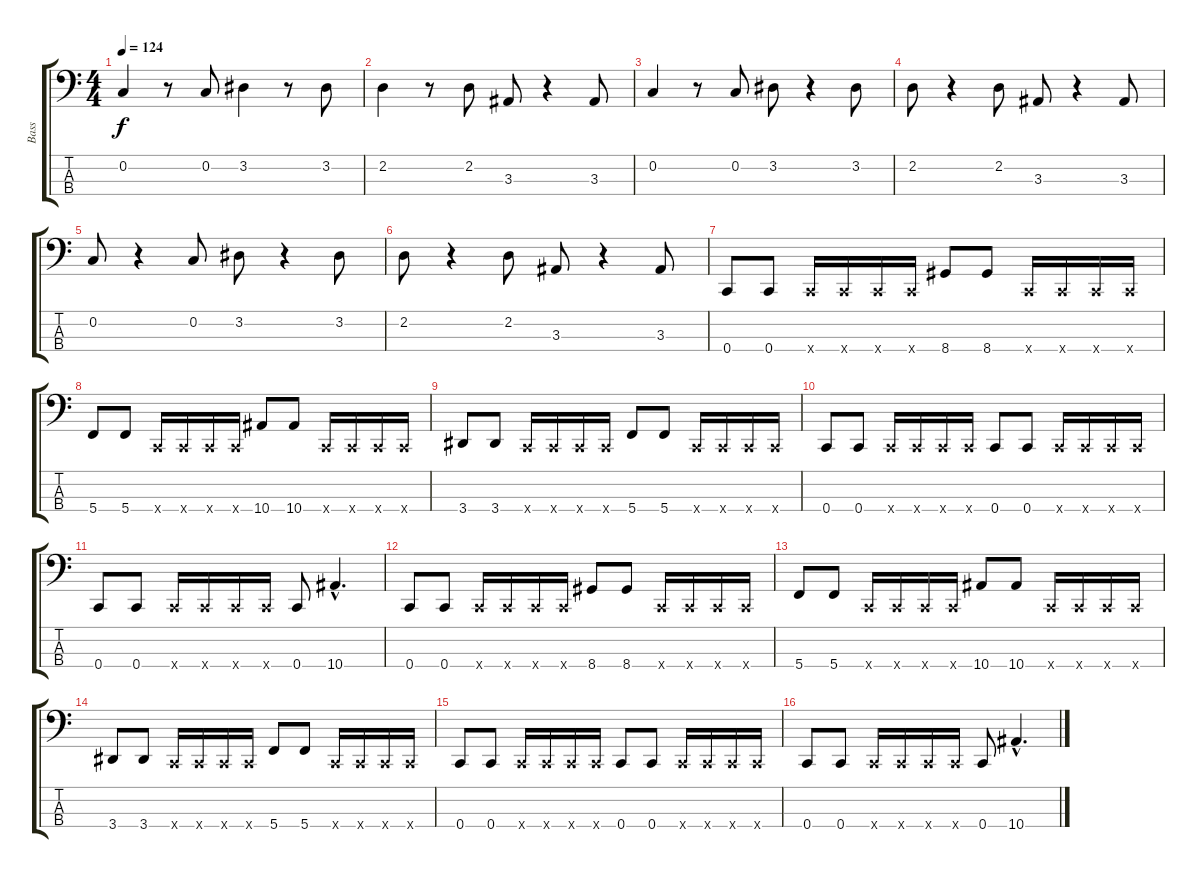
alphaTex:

\track ("Bass" "Bass") {instrument electricbassfinger}
\staff {score tabs}
\tuning (F2 C2 G1 C1) {hide}
\ts (4 4)
\tempo 124
\clef f4
\ks c
0.2.4{dy f} r.8 0.2.8 3.2.4 r.8 3.2.8 |
2.2.4 r.8 2.2.8 3.3.8 r.4 3.3.8 |
0.2.4 r.8 0.2.8 3.2.8 r.4 3.2.8 |
2.2.8 r.4 2.2.8 3.3.8 r.4 3.3.8 |
0.2.8 r.4 0.2.8 3.2.8 r.4 3.2.8 |
2.2.8 r.4 2.2.8 3.3.8 r.4 3.3.8 |
0.4.8 0.4.8 0.4{x}.16 0.4{x}.16 0.4{x}.16 0.4{x}.16 8.4.8 8.4.8 0.4{x}.16 0.4{x}.16 0.4{x}.16 0.4{x}.16 |
5.4.8 5.4.8 0.4{x}.16 0.4{x}.16 0.4{x}.16 0.4{x}.16 10.4.8 10.4.8 0.4{x}.16 0.4{x}.16 0.4{x}.16 0.4{x}.16 |
3.4.8 3.4.8 0.4{x}.16 0.4{x}.16 0.4{x}.16 0.4{x}.16 5.4.8 5.4.8 0.4{x}.16 0.4{x}.16 0.4{x}.16 0.4{x}.16 |
0.4.8 0.4.8 0.4{x}.16 0.4{x}.16 0.4{x}.16 0.4{x}.16 0.4.8 0.4.8 0.4{x}.16 0.4{x}.16 0.4{x}.16 0.4{x}.16 |
0.4.8 0.4.8 0.4{x}.16 0.4{x}.16 0.4{x}.16 0.4{x}.16 0.4.8 10.4{hac}.4{d} |
0.4.8 0.4.8 0.4{x}.16 0.4{x}.16 0.4{x}.16 0.4{x}.16 8.4.8 8.4.8 0.4{x}.16 0.4{x}.16 0.4{x}.16 0.4{x}.16 |
5.4.8 5.4.8 0.4{x}.16 0.4{x}.16 0.4{x}.16 0.4{x}.16 10.4.8 10.4.8 0.4{x}.16 0.4{x}.16 0.4{x}.16 0.4{x}.16 |
3.4.8 3.4.8 0.4{x}.16 0.4{x}.16 0.4{x}.16 0.4{x}.16 5.4.8 5.4.8 0.4{x}.16 0.4{x}.16 0.4{x}.16 0.4{x}.16 |
0.4.8 0.4.8 0.4{x}.16 0.4{x}.16 0.4{x}.16 0.4{x}.16 0.4.8 0.4.8 0.4{x}.16 0.4{x}.16 0.4{x}.16 0.4{x}.16 |
0.4.8 0.4.8 0.4{x}.16 0.4{x}.16 0.4{x}.16 0.4{x}.16 0.4.8 10.4{hac}.4{d}
